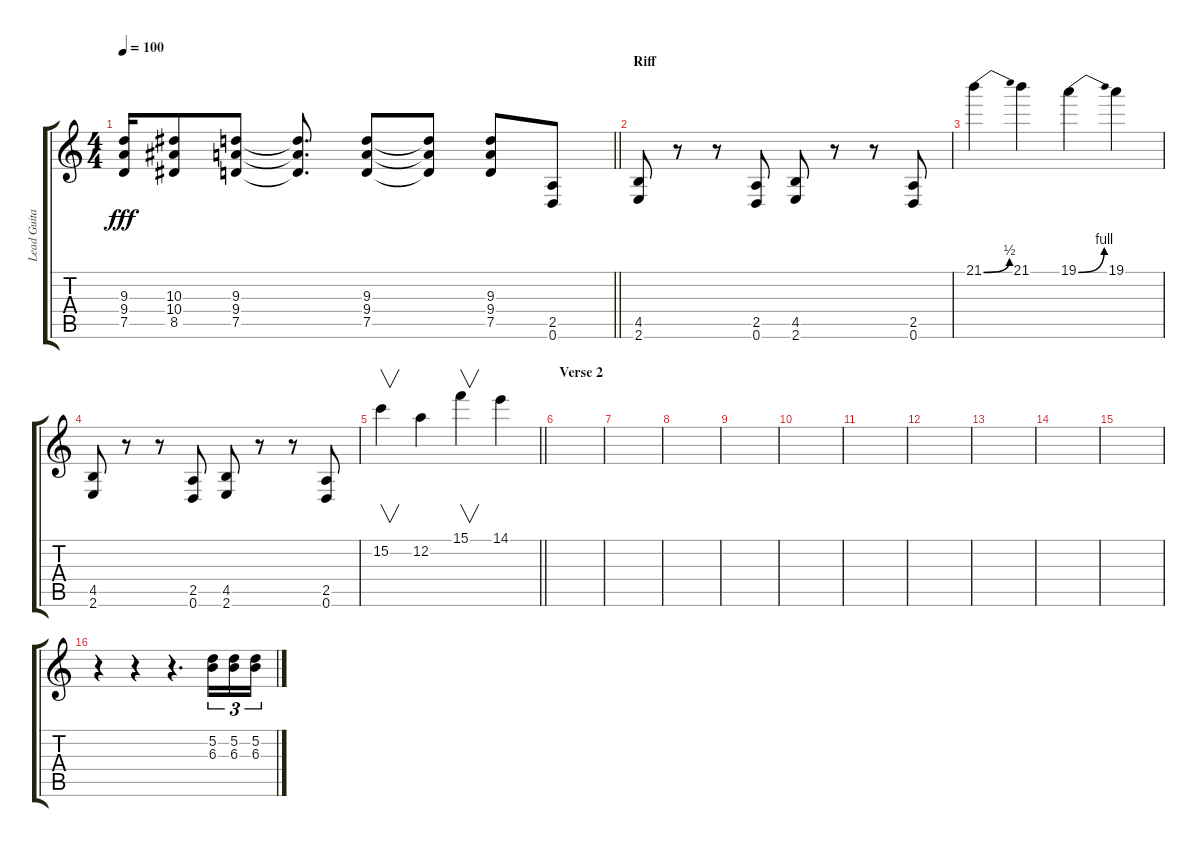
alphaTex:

\track ("Lead Guitar" "Lead Guita") {instrument distortionguitar}
\staff {score tabs}
\tuning (D4 A3 F3 C3 G2 D2) {hide}
\ts (4 4)
\tempo 100
\clef g2
\barLineRight lightlight
\ks c
(9.3 9.4 7.5).16{dy fff} (10.3 10.4 8.5).8 (9.3 9.4 7.5).8 (9.3{t} 9.4{t} 7.5{t}).8{d} (9.3 9.4 7.5).8 (9.3{t} 9.4{t} 7.5{t}).8 (9.3 9.4 7.5).8 (2.5 0.6).8 |
\section ("" "Riff")
(4.5 2.6).8 r.8 r.8 (2.5 0.6).8 (4.5 2.6).8 r.8 r.8 (2.5 0.6).8 |
21.1{be (bend 0 0 60 2)}.4 21.1.4 19.1{be (bend 0 0 60 4)}.4 19.1.4 |
(4.5 2.6).8 r.8 r.8 (2.5 0.6).8 (4.5 2.6).8 r.8 r.8 (2.5 0.6).8 |
\barLineRight lightlight
15.2.4{v} 12.2.4 15.1.4{v} 14.1.4 |
\section ("" "Verse 2")
|
|
|
|
|
|
|
|
|
|
r.4{volume 9} r.4 r.4{d} (5.2 6.3).16{tu (3 2)} (5.2 6.3).16{tu (3 2)} (5.2 6.3).16{tu (3 2)}
